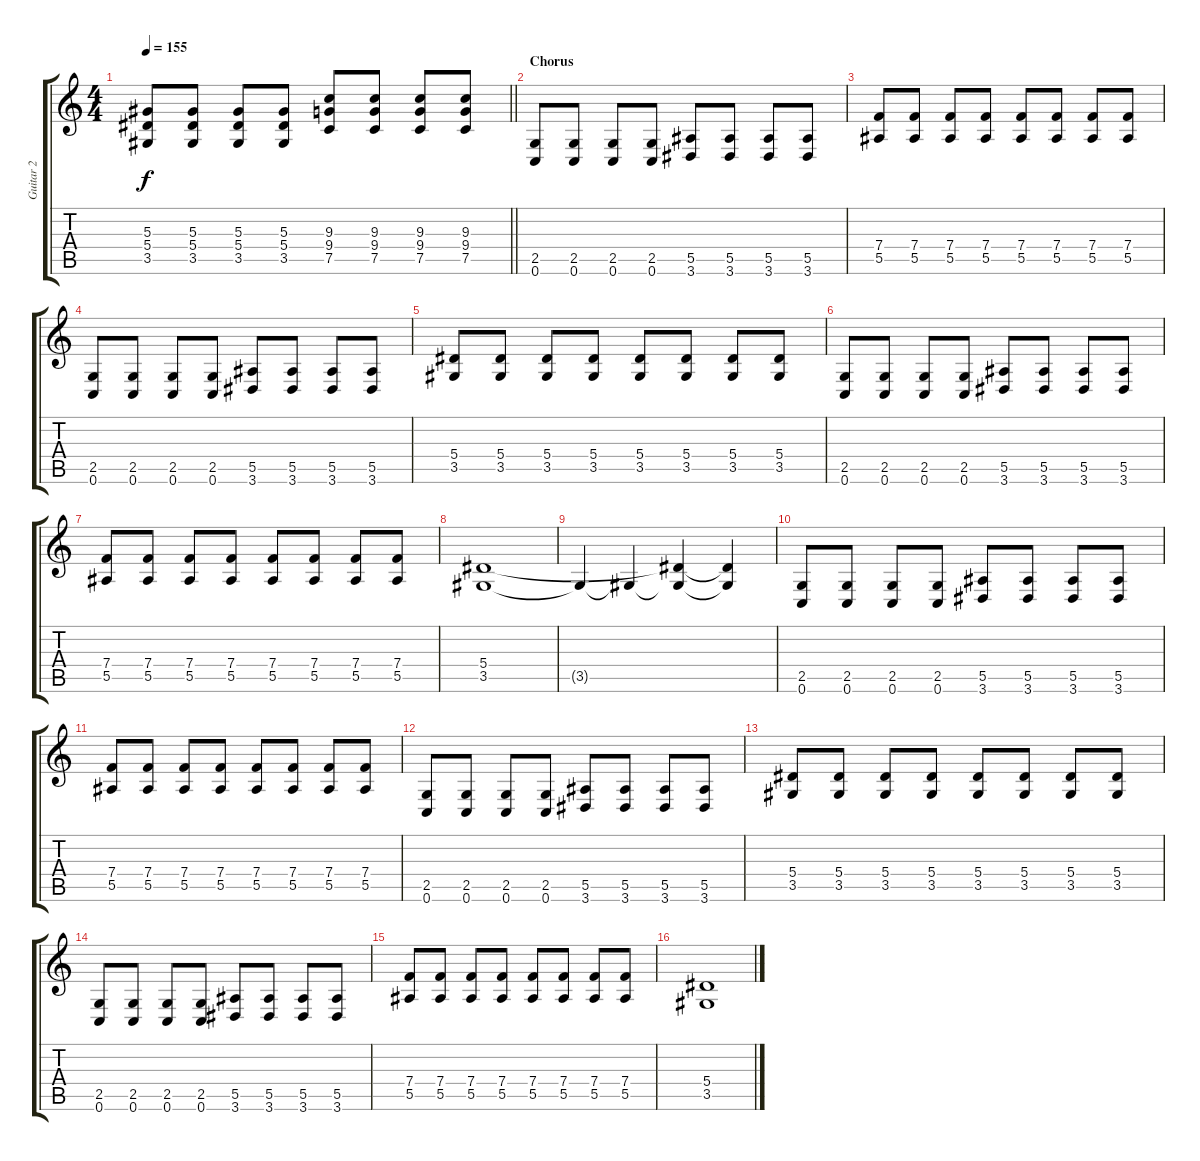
\track ("Guitar 2" "Guitar 2") {instrument overdrivenguitar}
\staff {score tabs}
\tuning (C4 G3 Eb3 Bb2 F2 C2) {hide}
\ts (4 4)
\tempo 155
\clef g2
\barLineRight lightlight
\ks c
(5.3 5.4 3.5).8{dy f} (5.3 5.4 3.5).8 (5.3 5.4 3.5).8 (5.3 5.4 3.5).8 (9.3 9.4 7.5).8 (9.3 9.4 7.5).8 (9.3 9.4 7.5).8 (9.3 9.4 7.5).8 |
\section ("" "Chorus")
(2.5 0.6).8 (2.5 0.6).8 (2.5 0.6).8 (2.5 0.6).8 (5.5 3.6).8 (5.5 3.6).8 (5.5 3.6).8 (5.5 3.6).8 |
(7.4 5.5).8 (7.4 5.5).8 (7.4 5.5).8 (7.4 5.5).8 (7.4 5.5).8 (7.4 5.5).8 (7.4 5.5).8 (7.4 5.5).8 |
(2.5 0.6).8 (2.5 0.6).8 (2.5 0.6).8 (2.5 0.6).8 (5.5 3.6).8 (5.5 3.6).8 (5.5 3.6).8 (5.5 3.6).8 |
(5.4 3.5).8 (5.4 3.5).8 (5.4 3.5).8 (5.4 3.5).8 (5.4 3.5).8 (5.4 3.5).8 (5.4 3.5).8 (5.4 3.5).8 |
(2.5 0.6).8 (2.5 0.6).8 (2.5 0.6).8 (2.5 0.6).8 (5.5 3.6).8 (5.5 3.6).8 (5.5 3.6).8 (5.5 3.6).8 |
(7.4 5.5).8 (7.4 5.5).8 (7.4 5.5).8 (7.4 5.5).8 (7.4 5.5).8 (7.4 5.5).8 (7.4 5.5).8 (7.4 5.5).8 |
(5.4 3.5).1 |
3.5{t}.4 3.5{t}.4 (5.4{t} 3.5{t}).4 (5.4{t} 3.5{t}).4 |
(2.5 0.6).8 (2.5 0.6).8 (2.5 0.6).8 (2.5 0.6).8 (5.5 3.6).8 (5.5 3.6).8 (5.5 3.6).8 (5.5 3.6).8 |
(7.4 5.5).8 (7.4 5.5).8 (7.4 5.5).8 (7.4 5.5).8 (7.4 5.5).8 (7.4 5.5).8 (7.4 5.5).8 (7.4 5.5).8 |
(2.5 0.6).8 (2.5 0.6).8 (2.5 0.6).8 (2.5 0.6).8 (5.5 3.6).8 (5.5 3.6).8 (5.5 3.6).8 (5.5 3.6).8 |
(5.4 3.5).8 (5.4 3.5).8 (5.4 3.5).8 (5.4 3.5).8 (5.4 3.5).8 (5.4 3.5).8 (5.4 3.5).8 (5.4 3.5).8 |
(2.5 0.6).8 (2.5 0.6).8 (2.5 0.6).8 (2.5 0.6).8 (5.5 3.6).8 (5.5 3.6).8 (5.5 3.6).8 (5.5 3.6).8 |
(7.4 5.5).8 (7.4 5.5).8 (7.4 5.5).8 (7.4 5.5).8 (7.4 5.5).8 (7.4 5.5).8 (7.4 5.5).8 (7.4 5.5).8 |
(5.4 3.5).1
